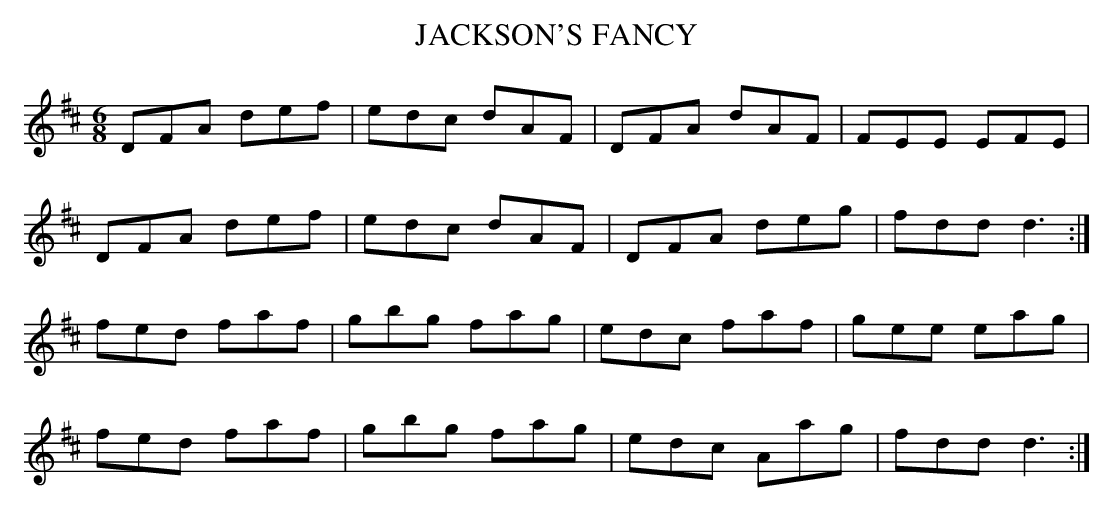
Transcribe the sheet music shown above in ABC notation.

X:1
T:JACKSON'S FANCY
M:6/8
L:1/8
K:D
DFA def|edc dAF|DFA dAF|FEE EFE|
DFA def|edc dAF|DFA deg|fdd d3 :|
fed faf|gbg fag|edc faf|gee eag|
fed faf|gbg fag|edc Aag|fdd d3 :|
